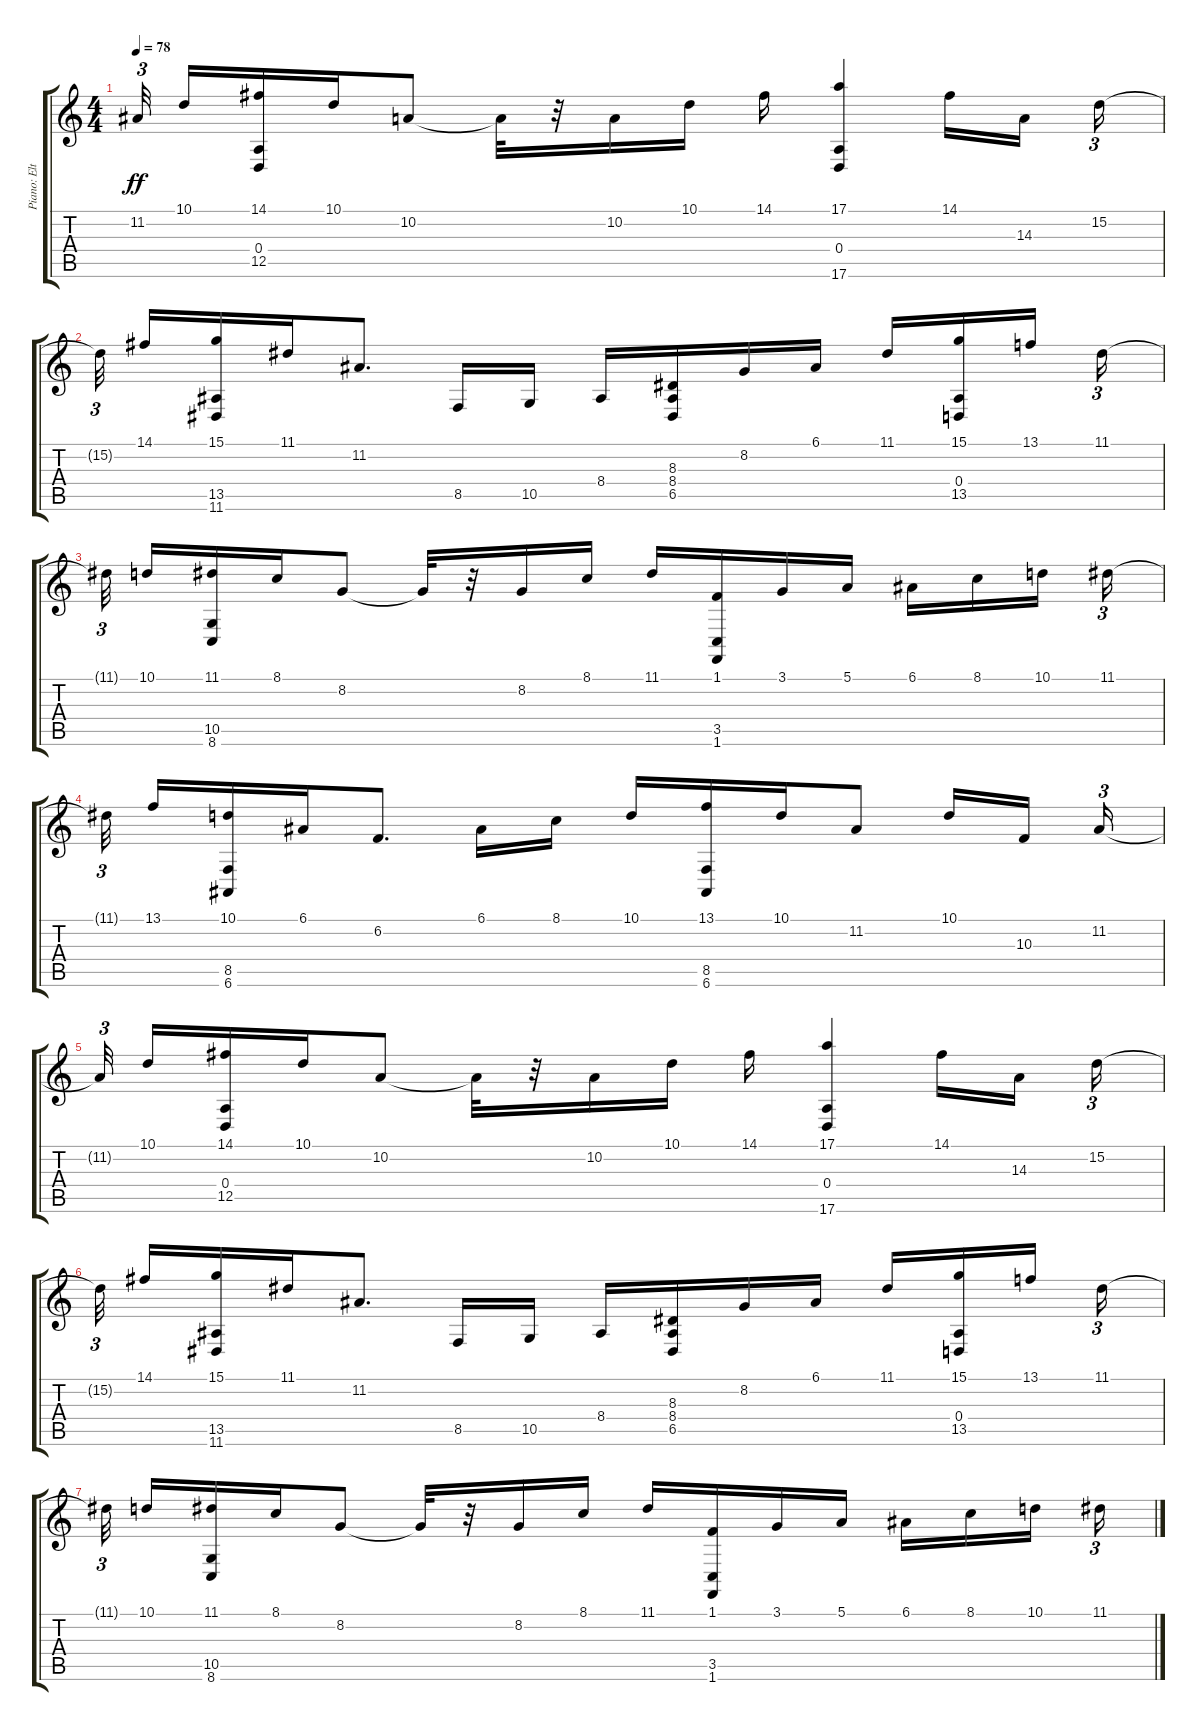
\track ("Piano: Elton John" "Piano: Elt") {instrument acousticgrandpiano}
\staff {score tabs}
\tuning (E4 B3 G3 D3 A2 E2) {hide}
\ts (4 4)
\tempo 78
\clef g2
\ks c
11.2{t}.32{tu (3 2) dy ff beam splitsecondary} 10.1.16 (14.1 0.4 12.5).16 10.1.16 10.2.8 10.2{t}.32 r.32 10.2.16 10.1.16 14.1.16 (17.1 0.4 17.6).4 14.1.16 14.3.16{beam splitsecondary} 15.2.16{tu (3 2)} |
15.2{t}.32{tu (3 2) beam splitsecondary} 14.1.16 (15.1 13.5 11.6).16 11.1.16 11.2.8{d} 8.5.16 10.5.16 8.4.16 (8.3 8.4 6.5).16 8.2.16 6.1.16 11.1.16 (15.1 0.4 13.5).16 13.1.16{beam splitsecondary} 11.1.16{tu (3 2)} |
11.1{t}.32{tu (3 2) beam splitsecondary} 10.1.16 (11.1 10.5 8.6).16 8.1.16 8.2.8 8.2{t}.32 r.32 8.2.16 8.1.16 11.1.16 (1.1 3.5 1.6).16 3.1.16 5.1.16 6.1.16 8.1.16 10.1.16{beam splitsecondary} 11.1.16{tu (3 2)} |
11.1{t}.32{tu (3 2) beam splitsecondary} 13.1.16 (10.1 8.5 6.6).16 6.1.16 6.2.8{d} 6.1.16 8.1.16 10.1.16 (13.1 8.5 6.6).16 10.1.16 11.2.8 10.1.16 10.3.16{beam splitsecondary} 11.2.16{tu (3 2)} |
11.2{t}.32{tu (3 2) beam splitsecondary} 10.1.16 (14.1 0.4 12.5).16 10.1.16 10.2.8 10.2{t}.32 r.32 10.2.16 10.1.16 14.1.16 (17.1 0.4 17.6).4 14.1.16 14.3.16{beam splitsecondary} 15.2.16{tu (3 2)} |
15.2{t}.32{tu (3 2) beam splitsecondary} 14.1.16 (15.1 13.5 11.6).16 11.1.16 11.2.8{d} 8.5.16 10.5.16 8.4.16 (8.3 8.4 6.5).16 8.2.16 6.1.16 11.1.16 (15.1 0.4 13.5).16 13.1.16{beam splitsecondary} 11.1.16{tu (3 2)} |
11.1{t}.32{tu (3 2) beam splitsecondary} 10.1.16 (11.1 10.5 8.6).16 8.1.16 8.2.8 8.2{t}.32 r.32 8.2.16 8.1.16 11.1.16 (1.1 3.5 1.6).16 3.1.16 5.1.16 6.1.16 8.1.16 10.1.16{beam splitsecondary} 11.1.16{tu (3 2)}
